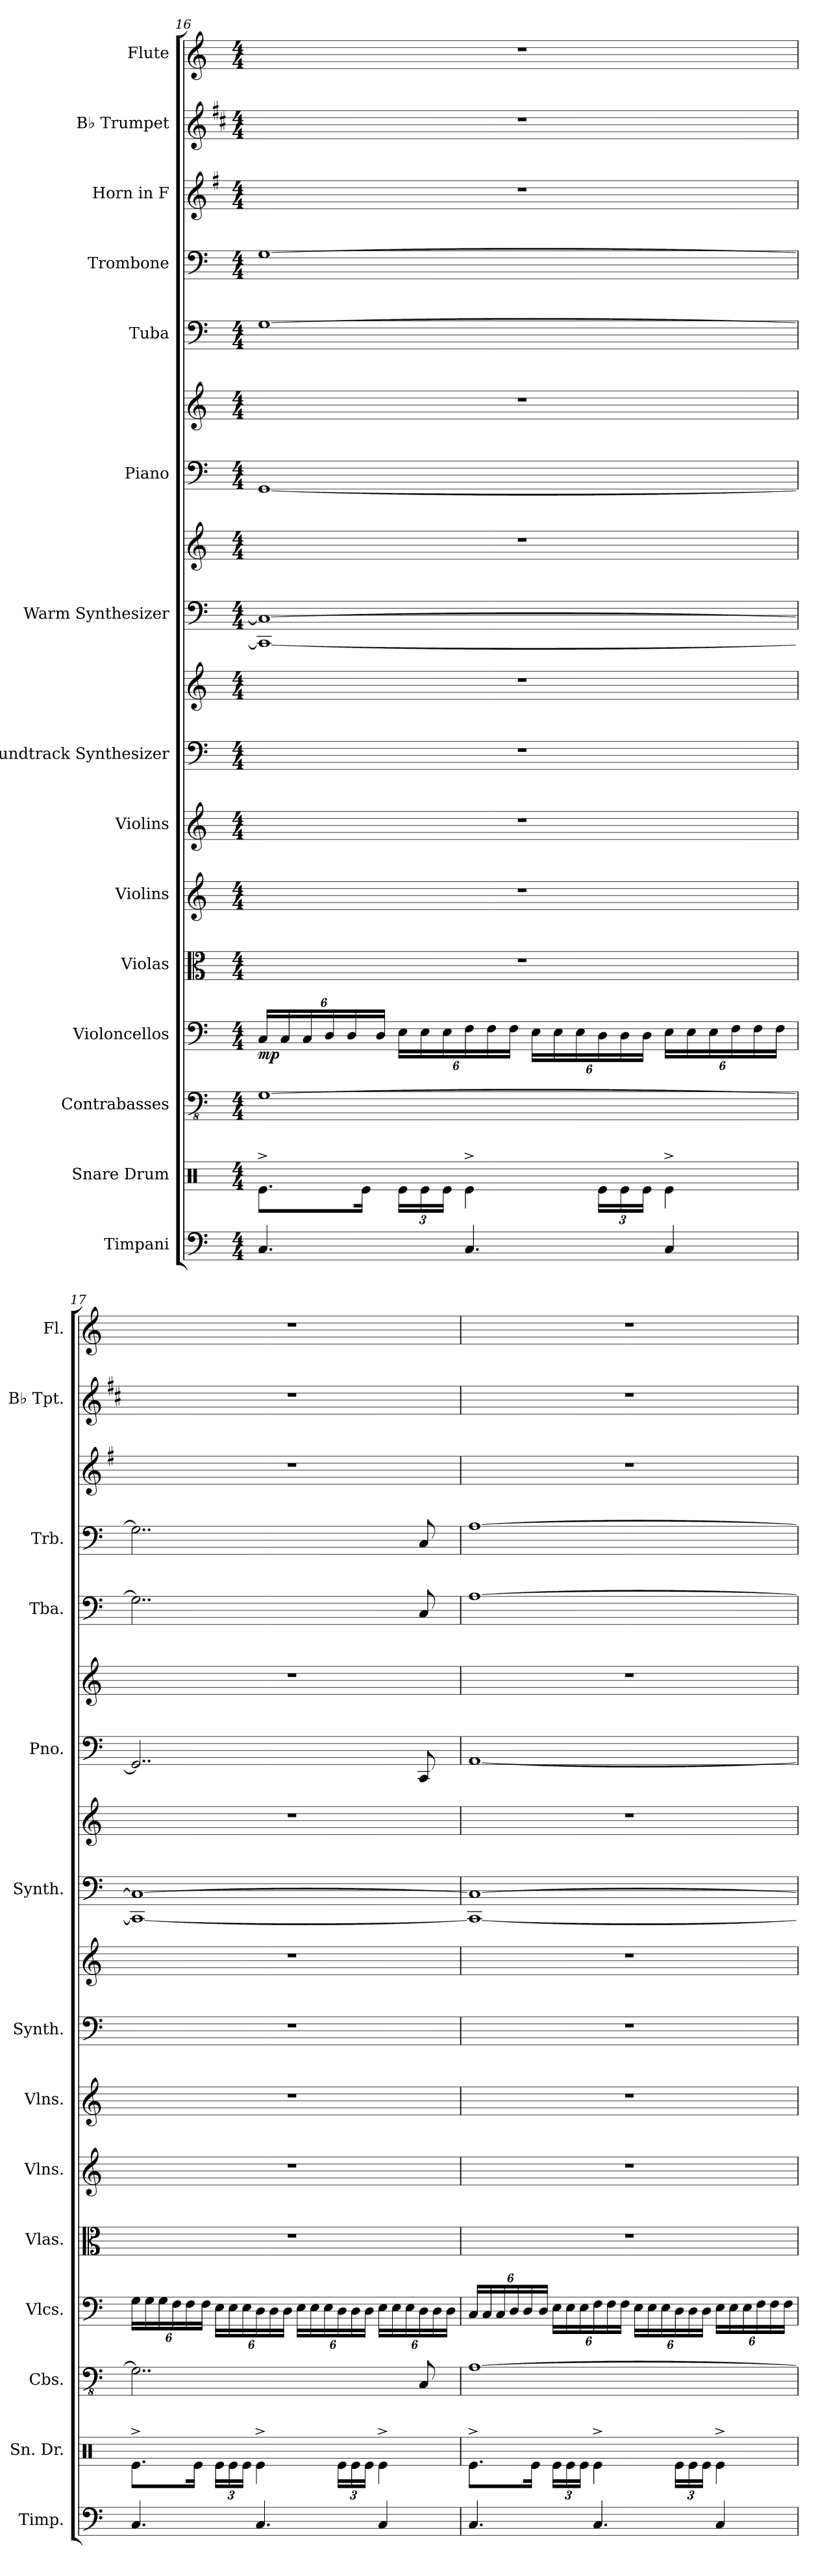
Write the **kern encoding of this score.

**kern	**kern	**kern	**kern	**dynam	**kern	**kern	**kern	**kern	**kern	**kern	**kern	**kern	**kern	**kern	**kern	**kern	**kern	**kern
*part15	*part14	*part13	*part12	*part12	*part11	*part10	*part9	*part8	*part8	*part7	*part7	*part6	*part6	*part5	*part4	*part3	*part2	*part1
*staff18	*staff17	*staff16	*staff15	*staff15	*staff14	*staff13	*staff12	*staff11	*staff10	*staff9	*staff8	*staff7	*staff6	*staff5	*staff4	*staff3	*staff2	*staff1
*I"Timpani	*I"Snare Drum	*I"Contrabasses	*I"Violoncellos	*	*I"Violas	*I"Violins	*I"Violins	*I"Soundtrack Synthesizer	*	*I"Warm Synthesizer	*	*I"Piano	*	*I"Tuba	*I"Trombone	*I"Horn in F	*I"B♭ Trumpet	*I"Flute
*I'Timp.	*I'Sn. Dr.	*I'Cbs.	*I'Vlcs.	*	*I'Vlas.	*I'Vlns.	*I'Vlns.	*I'Synth.	*	*I'Synth.	*	*I'Pno.	*	*I'Tba.	*I'Trb.	*	*I'B♭ Tpt.	*I'Fl.
!!LO:PB:g=z
*clefF4	*clefX	*clefFv4	*clefF4	*	*clefC3	*clefG2	*clefG2	*clefF4	*clefG2	*clefF4	*clefG2	*clefF4	*clefG2	*clefF4	*clefF4	*clefG2	*clefG2	*clefG2
*	*	*	*	*	*	*	*	*	*	*	*	*	*	*	*	*ITrd4c7	*ITrd1c2	*
*k[]	*k[]	*k[]	*k[]	*	*k[]	*k[]	*k[]	*k[]	*k[]	*k[]	*k[]	*k[]	*k[]	*k[]	*k[]	*k[]	*k[]	*k[]
*M4/4	*M4/4	*M4/4	*M4/4	*	*M4/4	*M4/4	*M4/4	*M4/4	*M4/4	*M4/4	*M4/4	*M4/4	*M4/4	*M4/4	*M4/4	*M4/4	*M4/4	*M4/4
*	*	*	*Xbrackettup	*	*	*	*	*	*	*	*	*	*	*	*	*	*	*
=16	=16	=16	=16	=16	=16	=16	=16	=16	=16	=16	=16	=16	=16	=16	=16	=16	=16	=16
!	!	!	!	!LO:DY:b	!	!	!	!	!	!	!	!	!	!	!	!	!	!
4.C/	8.Re^\L	[1GG	24C/LL	mp	1r	1r	1r	1r	1r	1CC_ 1C_	1r	[1GG	1r	[1G	[1G	1r	1r	1r
.	.	.	24C/	.	.	.	.	.	.	.	.	.	.	.	.	.	.	.
.	.	.	24C/	.	.	.	.	.	.	.	.	.	.	.	.	.	.	.
.	.	.	24D/	.	.	.	.	.	.	.	.	.	.	.	.	.	.	.
.	.	.	24D/	.	.	.	.	.	.	.	.	.	.	.	.	.	.	.
.	16Re\Jk	.	.	.	.	.	.	.	.	.	.	.	.	.	.	.	.	.
.	.	.	24D/JJ	.	.	.	.	.	.	.	.	.	.	.	.	.	.	.
*	*Xbrackettup	*	*	*	*	*	*	*	*	*	*	*	*	*	*	*	*	*
.	24Re\LL	.	24E\LL	.	.	.	.	.	.	.	.	.	.	.	.	.	.	.
.	24Re\	.	24E\	.	.	.	.	.	.	.	.	.	.	.	.	.	.	.
.	24Re\JJ	.	24E\	.	.	.	.	.	.	.	.	.	.	.	.	.	.	.
4.C/	4Re^\	.	24F\	.	.	.	.	.	.	.	.	.	.	.	.	.	.	.
.	.	.	24F\	.	.	.	.	.	.	.	.	.	.	.	.	.	.	.
.	.	.	24F\JJ	.	.	.	.	.	.	.	.	.	.	.	.	.	.	.
.	.	.	24E\LL	.	.	.	.	.	.	.	.	.	.	.	.	.	.	.
.	.	.	24E\	.	.	.	.	.	.	.	.	.	.	.	.	.	.	.
.	.	.	24E\	.	.	.	.	.	.	.	.	.	.	.	.	.	.	.
.	24Re\LL	.	24D\	.	.	.	.	.	.	.	.	.	.	.	.	.	.	.
.	24Re\	.	24D\	.	.	.	.	.	.	.	.	.	.	.	.	.	.	.
.	24Re\JJ	.	24D\JJ	.	.	.	.	.	.	.	.	.	.	.	.	.	.	.
4C/	4Re^\	.	24E\LL	.	.	.	.	.	.	.	.	.	.	.	.	.	.	.
.	.	.	24E\	.	.	.	.	.	.	.	.	.	.	.	.	.	.	.
.	.	.	24E\	.	.	.	.	.	.	.	.	.	.	.	.	.	.	.
.	.	.	24F\	.	.	.	.	.	.	.	.	.	.	.	.	.	.	.
.	.	.	24F\	.	.	.	.	.	.	.	.	.	.	.	.	.	.	.
.	.	.	24F\JJ	.	.	.	.	.	.	.	.	.	.	.	.	.	.	.
!!LO:PB:g=z
=17	=17	=17	=17	=17	=17	=17	=17	=17	=17	=17	=17	=17	=17	=17	=17	=17	=17	=17
4.C/	8.Re^\L	2..GG\]	24G\LL	.	1r	1r	1r	1r	1r	1CC_ 1C_	1r	2..GG/]	1r	2..G\]	2..G\]	1r	1r	1r
.	.	.	24G\	.	.	.	.	.	.	.	.	.	.	.	.	.	.	.
.	.	.	24G\	.	.	.	.	.	.	.	.	.	.	.	.	.	.	.
.	.	.	24F\	.	.	.	.	.	.	.	.	.	.	.	.	.	.	.
.	.	.	24F\	.	.	.	.	.	.	.	.	.	.	.	.	.	.	.
.	16Re\Jk	.	.	.	.	.	.	.	.	.	.	.	.	.	.	.	.	.
.	.	.	24F\JJ	.	.	.	.	.	.	.	.	.	.	.	.	.	.	.
.	24Re\LL	.	24E\LL	.	.	.	.	.	.	.	.	.	.	.	.	.	.	.
.	24Re\	.	24E\	.	.	.	.	.	.	.	.	.	.	.	.	.	.	.
.	24Re\JJ	.	24E\	.	.	.	.	.	.	.	.	.	.	.	.	.	.	.
4.C/	4Re^\	.	24D\	.	.	.	.	.	.	.	.	.	.	.	.	.	.	.
.	.	.	24D\	.	.	.	.	.	.	.	.	.	.	.	.	.	.	.
.	.	.	24D\JJ	.	.	.	.	.	.	.	.	.	.	.	.	.	.	.
.	.	.	24E\LL	.	.	.	.	.	.	.	.	.	.	.	.	.	.	.
.	.	.	24E\	.	.	.	.	.	.	.	.	.	.	.	.	.	.	.
.	.	.	24E\	.	.	.	.	.	.	.	.	.	.	.	.	.	.	.
.	24Re\LL	.	24D\	.	.	.	.	.	.	.	.	.	.	.	.	.	.	.
.	24Re\	.	24D\	.	.	.	.	.	.	.	.	.	.	.	.	.	.	.
.	24Re\JJ	.	24D\JJ	.	.	.	.	.	.	.	.	.	.	.	.	.	.	.
4C/	4Re^\	.	24E\LL	.	.	.	.	.	.	.	.	.	.	.	.	.	.	.
.	.	.	24E\	.	.	.	.	.	.	.	.	.	.	.	.	.	.	.
.	.	.	24E\	.	.	.	.	.	.	.	.	.	.	.	.	.	.	.
.	.	8CC/	24D\	.	.	.	.	.	.	.	.	8CC/	.	8C/	8C/	.	.	.
.	.	.	24D\	.	.	.	.	.	.	.	.	.	.	.	.	.	.	.
.	.	.	24D\JJ	.	.	.	.	.	.	.	.	.	.	.	.	.	.	.
!!LO:PB:g=z
=18	=18	=18	=18	=18	=18	=18	=18	=18	=18	=18	=18	=18	=18	=18	=18	=18	=18	=18
4.C/	8.Re^\L	[1AA	24C/LL	.	1r	1r	1r	1r	1r	1CC_ 1C_	1r	[1AA	1r	[1A	[1A	1r	1r	1r
.	.	.	24C/	.	.	.	.	.	.	.	.	.	.	.	.	.	.	.
.	.	.	24C/	.	.	.	.	.	.	.	.	.	.	.	.	.	.	.
.	.	.	24D/	.	.	.	.	.	.	.	.	.	.	.	.	.	.	.
.	.	.	24D/	.	.	.	.	.	.	.	.	.	.	.	.	.	.	.
.	16Re\Jk	.	.	.	.	.	.	.	.	.	.	.	.	.	.	.	.	.
.	.	.	24D/JJ	.	.	.	.	.	.	.	.	.	.	.	.	.	.	.
.	24Re\LL	.	24E\LL	.	.	.	.	.	.	.	.	.	.	.	.	.	.	.
.	24Re\	.	24E\	.	.	.	.	.	.	.	.	.	.	.	.	.	.	.
.	24Re\JJ	.	24E\	.	.	.	.	.	.	.	.	.	.	.	.	.	.	.
4.C/	4Re^\	.	24F\	.	.	.	.	.	.	.	.	.	.	.	.	.	.	.
.	.	.	24F\	.	.	.	.	.	.	.	.	.	.	.	.	.	.	.
.	.	.	24F\JJ	.	.	.	.	.	.	.	.	.	.	.	.	.	.	.
.	.	.	24E\LL	.	.	.	.	.	.	.	.	.	.	.	.	.	.	.
.	.	.	24E\	.	.	.	.	.	.	.	.	.	.	.	.	.	.	.
.	.	.	24E\	.	.	.	.	.	.	.	.	.	.	.	.	.	.	.
.	24Re\LL	.	24D\	.	.	.	.	.	.	.	.	.	.	.	.	.	.	.
.	24Re\	.	24D\	.	.	.	.	.	.	.	.	.	.	.	.	.	.	.
.	24Re\JJ	.	24D\JJ	.	.	.	.	.	.	.	.	.	.	.	.	.	.	.
4C/	4Re^\	.	24E\LL	.	.	.	.	.	.	.	.	.	.	.	.	.	.	.
.	.	.	24E\	.	.	.	.	.	.	.	.	.	.	.	.	.	.	.
.	.	.	24E\	.	.	.	.	.	.	.	.	.	.	.	.	.	.	.
.	.	.	24F\	.	.	.	.	.	.	.	.	.	.	.	.	.	.	.
.	.	.	24F\	.	.	.	.	.	.	.	.	.	.	.	.	.	.	.
.	.	.	24F\JJ	.	.	.	.	.	.	.	.	.	.	.	.	.	.	.
=	=	=	=	=	=	=	=	=	=	=	=	=	=	=	=	=	=	=
*-	*-	*-	*-	*-	*-	*-	*-	*-	*-	*-	*-	*-	*-	*-	*-	*-	*-	*-
